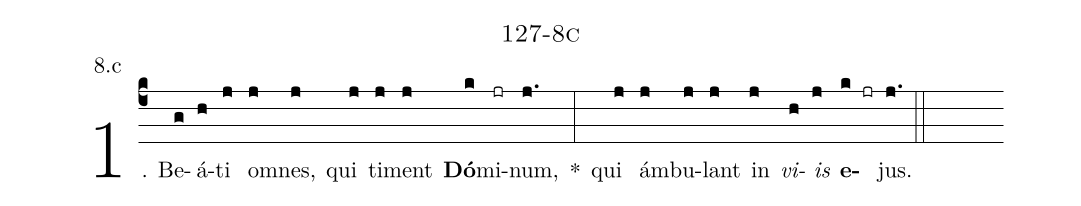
name: 127-8c;
annotation: 8.c;
%%
(c4)1. Be(g)á(h)ti(j) om(j)nes,(j) qui(j) ti(j)ment(j) <b>Dó</b>(k)mi(jr)num,(j.) *(:) qui(j) ám(j)bu(j)lant(j) in(j) <i>vi</i>(h)<i>is</i>(j) <b>e</b>(k jr)jus.(j.) (::)
